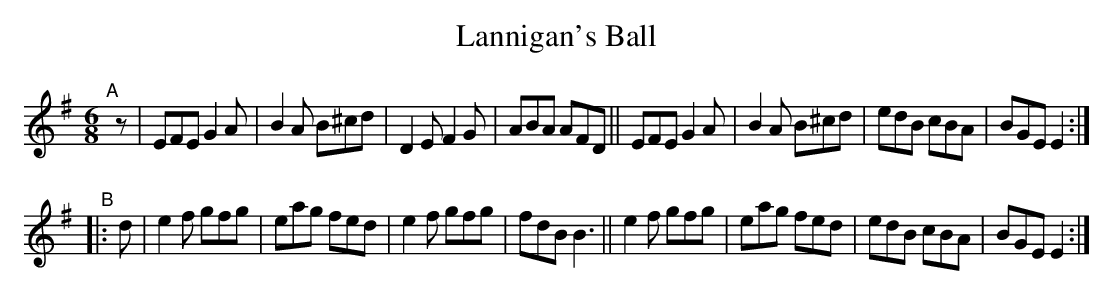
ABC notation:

X:1
T: Lannigan's Ball
M: 6/8
L: 1/8
K: Em
"^A"[|]z \
|  EFE G2A | B2A B^cd | D2E F2G | ABA AFD \
|| EFE G2A | B2A B^cd | edB cBA | BGE E2 :|
"^B"|: d \
|  e2f gfg | eag fed | e2f gfg | fdB B3 \
|| e2f gfg | eag fed | edB cBA | BGE E2 :|
